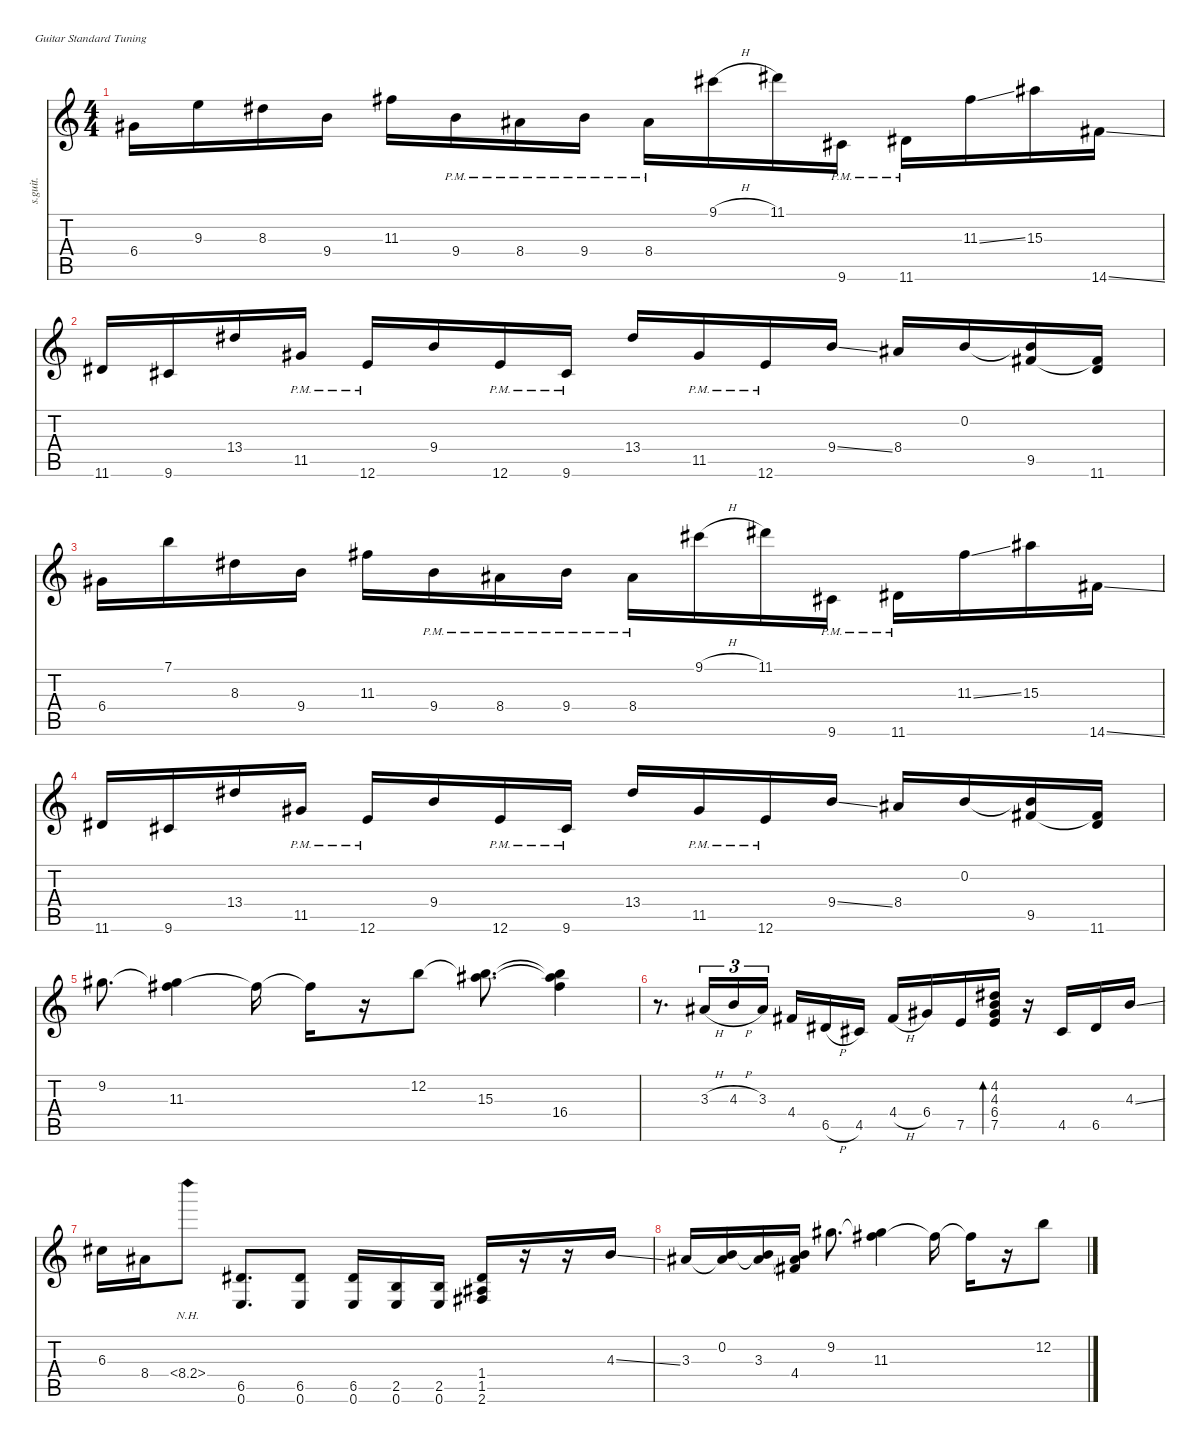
\defaultSystemsLayout 4
\hideDynamics
\bracketExtendMode nobrackets
\track ("Erick" "s.guit.") {instrument distortionguitar}
\staff {score tabs}
\tuning (E4 B3 G3 D3 A2 E2)
\ts (4 4)
\beaming (8 2 2 2 2)
\tempo (115 hide)
\clef g2
\ks c
6.4{acc #}.16{dy mf instrument distortionguitar} 9.3.16 8.3{acc #}.16 9.4.16 11.3{acc #}.16 9.4{pm}.16 8.4{pm acc #}.16 9.4{pm}.16 8.4{pm acc #}.16 9.1{h acc #}.16 11.1{acc #}.16 9.6{pm acc #}.16 11.6{pm acc #}.16 11.3{ss acc #}.16 15.3{acc #}.16 14.6{ss acc #}.16 |
11.6{acc #}.16 9.6{acc #}.16 13.4{acc #}.16 11.5{pm acc #}.16 12.6{pm}.16 9.4.16 12.6{pm}.16 9.6{pm acc #}.16 13.4{acc #}.16 11.5{pm acc #}.16 12.6{pm}.16 9.4{ss}.16 8.4{acc #}.16 0.2.16 (0.2{t} 9.5{acc #}).16 (9.5{t acc #} 11.6{acc #}).16 |
6.4{acc #}.16 7.1.16 8.3{acc #}.16 9.4.16 11.3{acc #}.16 9.4{pm}.16 8.4{pm acc #}.16 9.4{pm}.16 8.4{pm acc #}.16 9.1{h acc #}.16 11.1{acc #}.16 9.6{pm acc #}.16 11.6{pm acc #}.16 11.3{ss acc #}.16 15.3{acc #}.16 14.6{ss acc #}.16 |
11.6{acc #}.16 9.6{acc #}.16 13.4{acc #}.16 11.5{pm acc #}.16 12.6{pm}.16 9.4.16 12.6{pm}.16 9.6{pm acc #}.16 13.4{acc #}.16 11.5{pm acc #}.16 12.6{pm}.16 9.4{ss}.16 8.4{acc #}.16 0.2.16 (0.2{t} 9.5{acc #}).16 (9.5{t acc #} 11.6{acc #}).16 |
9.2{acc #}.8{d dy f} (9.2{t acc #} 11.3{acc #}).4 11.3{t acc #}.16 11.3{t acc #}.16 r.16 12.2.8 (12.2{t} 15.3{acc #}).8{d} (12.2{t} 15.3{t acc #} 16.4{acc #}).4 |
r.8{d} 3.3{h acc #}.16{tu (3 2)} 4.3{h}.16{tu (3 2)} 3.3{acc #}.16{tu (3 2)} 4.4{acc #}.16 6.5{h acc #}.16 4.5{acc #}.16 4.4{h acc #}.16 6.4{acc #}.16 7.5.16 (4.2{acc #} 4.3 6.4{acc #} 7.5).16{bd 30} r.16 4.5{acc #}.16 6.5{acc #}.16 4.3{ss}.16 |
6.3{acc #}.16 8.4{acc #}.16 8.4{nh acc #}.8 (6.5{acc #} 0.6).8{d} (6.5{acc #} 0.6).8 (6.5{acc #} 0.6).16 (2.5 0.6).16 (2.5 0.6).16 (1.4{acc #} 1.5{acc #} 2.6{acc #}).16 r.16 r.16 4.3{ss}.16 |
3.3{acc #}.16 (0.2 3.3{t acc #}).16 (0.2{t} 3.3{acc #}).16 (0.2{t} 3.3{t acc #} 4.4{acc #}).16 9.2{acc #}.8{d} (9.2{t acc #} 11.3{acc #}).4 11.3{t acc #}.16 11.3{t acc #}.16 r.16 12.2.8
